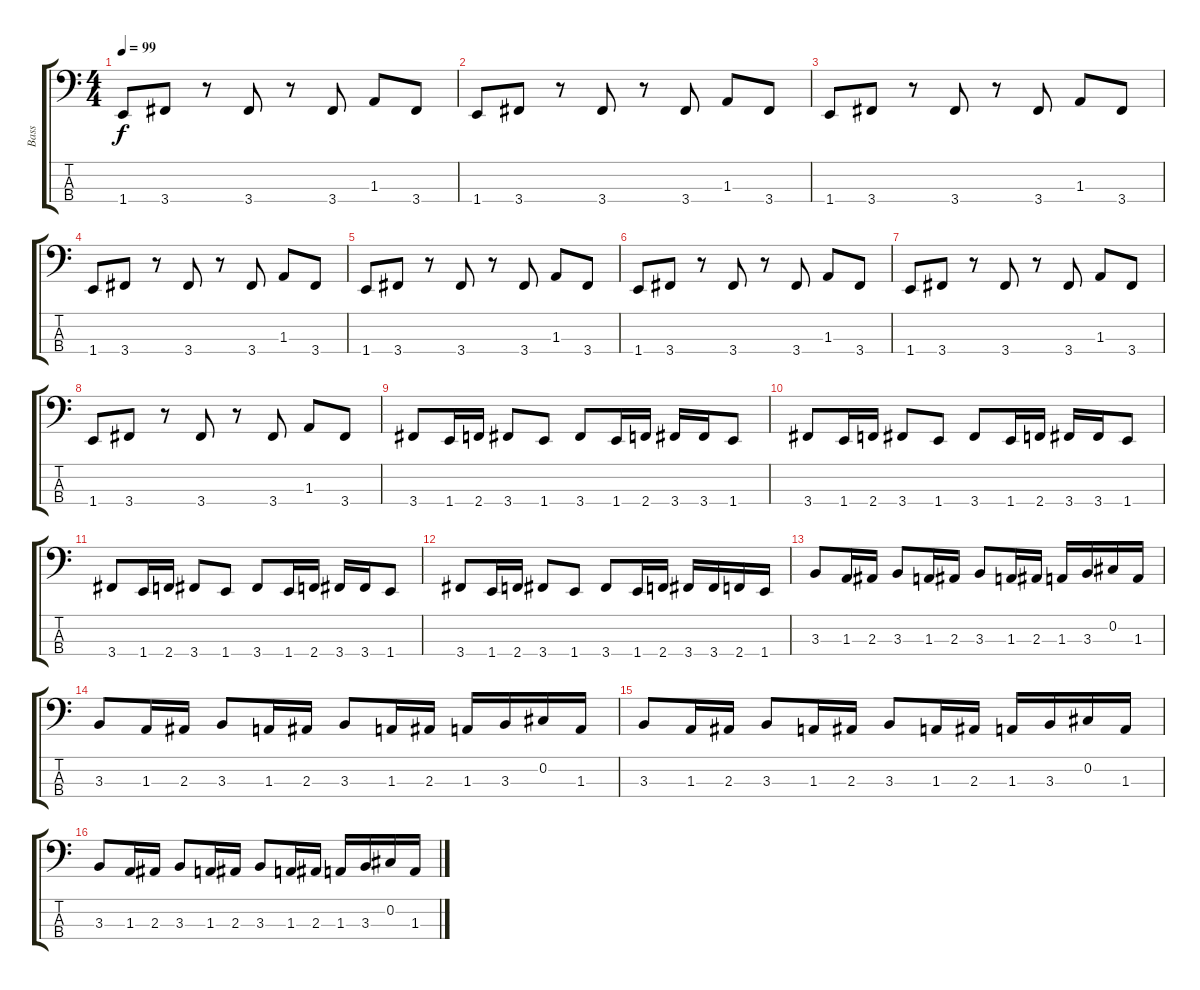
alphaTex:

\track ("Bass" "Bass") {instrument electricbassfinger}
\staff {score tabs}
\tuning (Gb2 Db2 Ab1 Eb1) {hide}
\ts (4 4)
\tempo 99
\clef f4
\ks c
1.4.8{dy f} 3.4.8 r.8 3.4.8 r.8 3.4.8 1.3.8 3.4.8 |
1.4.8 3.4.8 r.8 3.4.8 r.8 3.4.8 1.3.8 3.4.8 |
1.4.8 3.4.8 r.8 3.4.8 r.8 3.4.8 1.3.8 3.4.8 |
1.4.8 3.4.8 r.8 3.4.8 r.8 3.4.8 1.3.8 3.4.8 |
1.4.8 3.4.8 r.8 3.4.8 r.8 3.4.8 1.3.8 3.4.8 |
1.4.8 3.4.8 r.8 3.4.8 r.8 3.4.8 1.3.8 3.4.8 |
1.4.8 3.4.8 r.8 3.4.8 r.8 3.4.8 1.3.8 3.4.8 |
1.4.8 3.4.8 r.8 3.4.8 r.8 3.4.8 1.3.8 3.4.8 |
3.4.8 1.4.16 2.4.16 3.4.8 1.4.8 3.4.8 1.4.16 2.4.16 3.4.16 3.4.16 1.4.8 |
3.4.8 1.4.16 2.4.16 3.4.8 1.4.8 3.4.8 1.4.16 2.4.16 3.4.16 3.4.16 1.4.8 |
3.4.8 1.4.16 2.4.16 3.4.8 1.4.8 3.4.8 1.4.16 2.4.16 3.4.16 3.4.16 1.4.8 |
3.4.8 1.4.16 2.4.16 3.4.8 1.4.8 3.4.8 1.4.16 2.4.16 3.4.16 3.4.16 2.4.16 1.4.16 |
3.3.8 1.3.16 2.3.16 3.3.8 1.3.16 2.3.16 3.3.8 1.3.16 2.3.16 1.3.16 3.3.16 0.2.16 1.3.16 |
3.3.8 1.3.16 2.3.16 3.3.8 1.3.16 2.3.16 3.3.8 1.3.16 2.3.16 1.3.16 3.3.16 0.2.16 1.3.16 |
3.3.8 1.3.16 2.3.16 3.3.8 1.3.16 2.3.16 3.3.8 1.3.16 2.3.16 1.3.16 3.3.16 0.2.16 1.3.16 |
3.3.8 1.3.16 2.3.16 3.3.8 1.3.16 2.3.16 3.3.8 1.3.16 2.3.16 1.3.16 3.3.16 0.2.16 1.3.16
